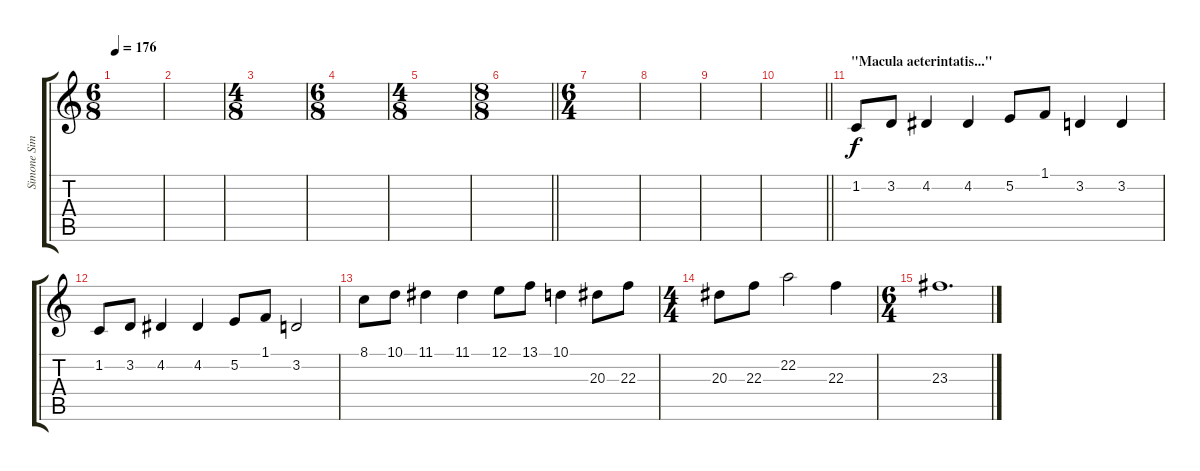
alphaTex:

\track ("Simone Simons" "Simone Sim") {instrument choiraahs}
\staff {score tabs}
\tuning (E4 B3 G3 D3 A2 E2) {hide}
\ts (6 8)
\tempo 176
\clef g2
\ks c
|
|
\ts (4 8)
|
\ts (6 8)
|
\ts (4 8)
|
\ts (8 8)
\barLineRight lightlight
|
\ts (6 4)
\section ("" "")
|
|
|
\barLineRight lightlight
|
\section ("" "\"Macula aeterintatis...\"")
1.2.8 3.2.8 4.2.4 4.2.4 5.2.8 1.1.8 3.2.4 3.2.4 |
1.2.8 3.2.8 4.2.4 4.2.4 5.2.8 1.1.8 3.2.2 |
8.1.8 10.1.8 11.1.4 11.1.4 12.1.8 13.1.8 10.1.4 20.3.8 22.3.8 |
\ts (4 4)
20.3.8 22.3.8 22.2.2 22.3.4 |
\ts (6 4)
23.3.1{d}
